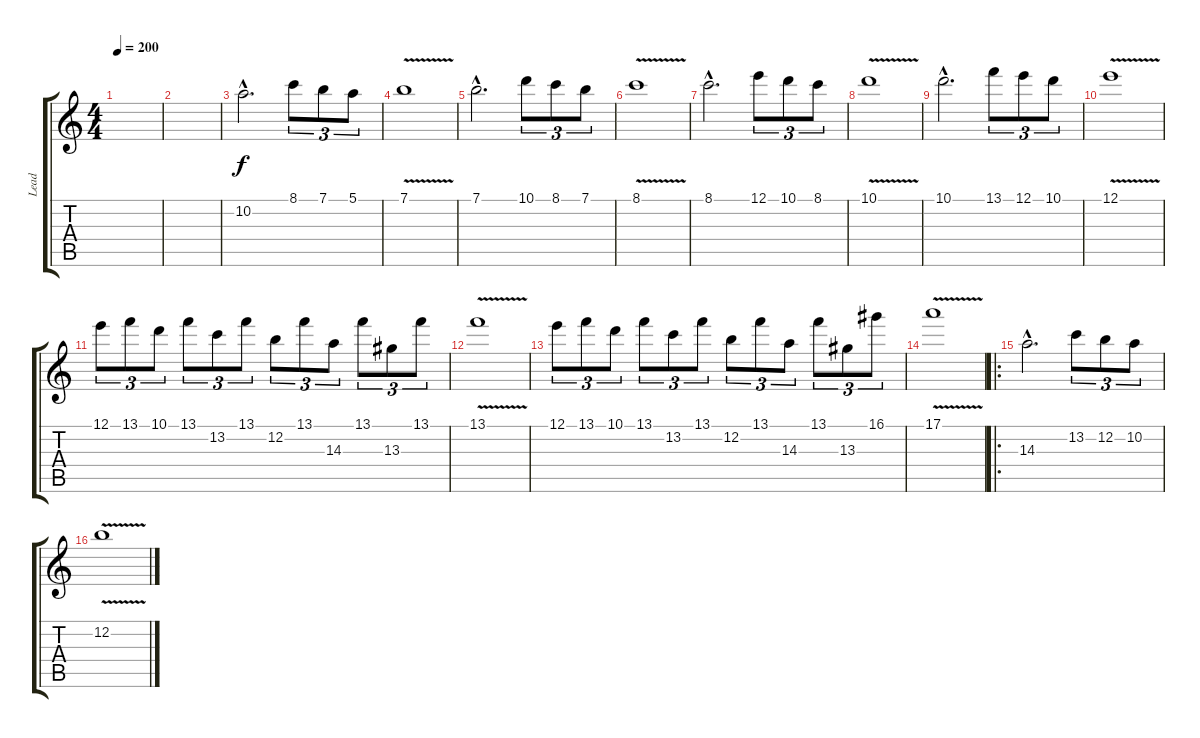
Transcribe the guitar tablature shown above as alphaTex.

\track ("Lead" "Lead") {instrument overdrivenguitar}
\staff {score tabs}
\tuning (E4 B3 G3 D3 A2 E2) {hide}
\ts (4 4)
\tempo 200
\clef g2
\ks c
|
|
10.2{hac}.2{d} 8.1.8{tu (3 2)} 7.1.8{tu (3 2)} 5.1.8{tu (3 2)} |
7.1{v}.1 |
7.1{hac}.2{d} 10.1.8{tu (3 2)} 8.1.8{tu (3 2)} 7.1.8{tu (3 2)} |
8.1{v}.1 |
8.1{hac}.2{d} 12.1.8{tu (3 2)} 10.1.8{tu (3 2)} 8.1.8{tu (3 2)} |
10.1{v}.1 |
10.1{hac}.2{d} 13.1.8{tu (3 2)} 12.1.8{tu (3 2)} 10.1.8{tu (3 2)} |
12.1{v}.1 |
12.1.8{tu (3 2)} 13.1.8{tu (3 2)} 10.1.8{tu (3 2)} 13.1.8{tu (3 2)} 13.2.8{tu (3 2)} 13.1.8{tu (3 2)} 12.2.8{tu (3 2)} 13.1.8{tu (3 2)} 14.3.8{tu (3 2)} 13.1.8{tu (3 2)} 13.3.8{tu (3 2)} 13.1.8{tu (3 2)} |
13.1{v}.1 |
12.1.8{tu (3 2)} 13.1.8{tu (3 2)} 10.1.8{tu (3 2)} 13.1.8{tu (3 2)} 13.2.8{tu (3 2)} 13.1.8{tu (3 2)} 12.2.8{tu (3 2)} 13.1.8{tu (3 2)} 14.3.8{tu (3 2)} 13.1.8{tu (3 2)} 13.3.8{tu (3 2)} 16.1.8{tu (3 2)} |
17.1{v}.1 |
\ro
14.3{hac}.2{d} 13.2.8{tu (3 2)} 12.2.8{tu (3 2)} 10.2.8{tu (3 2)} |
12.2{v}.1
